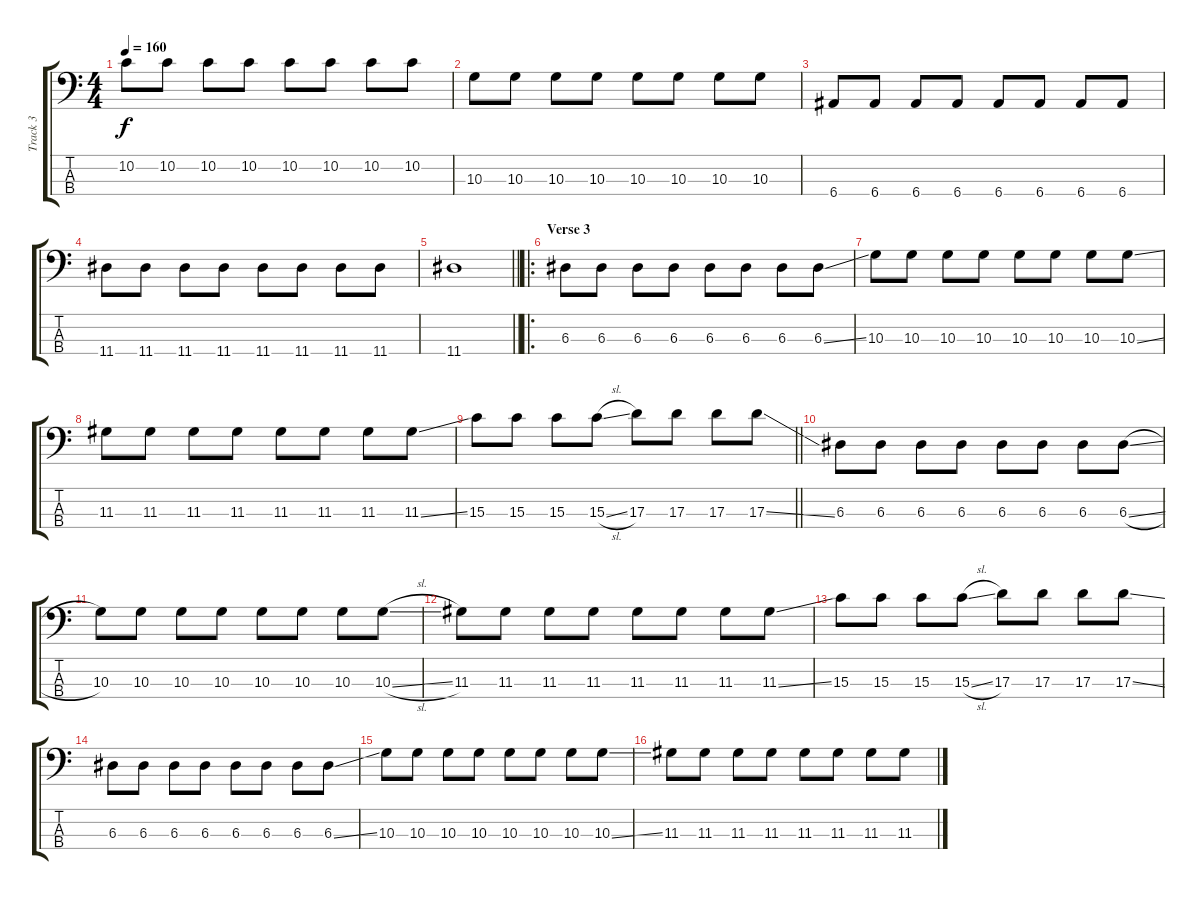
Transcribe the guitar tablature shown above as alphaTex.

\track ("Track 3" "Track 3") {instrument electricbasspick}
\staff {score tabs}
\tuning (G2 D2 A1 E1) {hide}
\ts (4 4)
\tempo 160
\clef f4
\ks c
10.2.8{dy f} 10.2.8 10.2.8 10.2.8 10.2.8 10.2.8 10.2.8 10.2.8 |
10.3.8 10.3.8 10.3.8 10.3.8 10.3.8 10.3.8 10.3.8 10.3.8 |
6.4.8 6.4.8 6.4.8 6.4.8 6.4.8 6.4.8 6.4.8 6.4.8 |
11.4.8 11.4.8 11.4.8 11.4.8 11.4.8 11.4.8 11.4.8 11.4.8 |
\barLineRight lightlight
11.4.1 |
\ro
\section ("" "Verse 3")
6.3.8 6.3.8 6.3.8 6.3.8 6.3.8 6.3.8 6.3.8 6.3{ss}.8 |
10.3.8 10.3.8 10.3.8 10.3.8 10.3.8 10.3.8 10.3.8 10.3{ss}.8 |
11.3.8 11.3.8 11.3.8 11.3.8 11.3.8 11.3.8 11.3.8 11.3{ss}.8 |
\barLineRight lightlight
15.3.8 15.3.8 15.3.8 15.3{sl}.8 17.3.8 17.3.8 17.3.8 17.3{ss}.8 |
6.3.8 6.3.8 6.3.8 6.3.8 6.3.8 6.3.8 6.3.8 6.3{sl}.8 |
10.3.8 10.3.8 10.3.8 10.3.8 10.3.8 10.3.8 10.3.8 10.3{sl}.8 |
11.3.8 11.3.8 11.3.8 11.3.8 11.3.8 11.3.8 11.3.8 11.3{ss}.8 |
15.3.8 15.3.8 15.3.8 15.3{sl}.8 17.3.8 17.3.8 17.3.8 17.3{ss}.8 |
6.3.8 6.3.8 6.3.8 6.3.8 6.3.8 6.3.8 6.3.8 6.3{ss}.8 |
10.3.8 10.3.8 10.3.8 10.3.8 10.3.8 10.3.8 10.3.8 10.3{ss}.8 |
11.3.8 11.3.8 11.3.8 11.3.8 11.3.8 11.3.8 11.3.8 11.3{ss}.8
